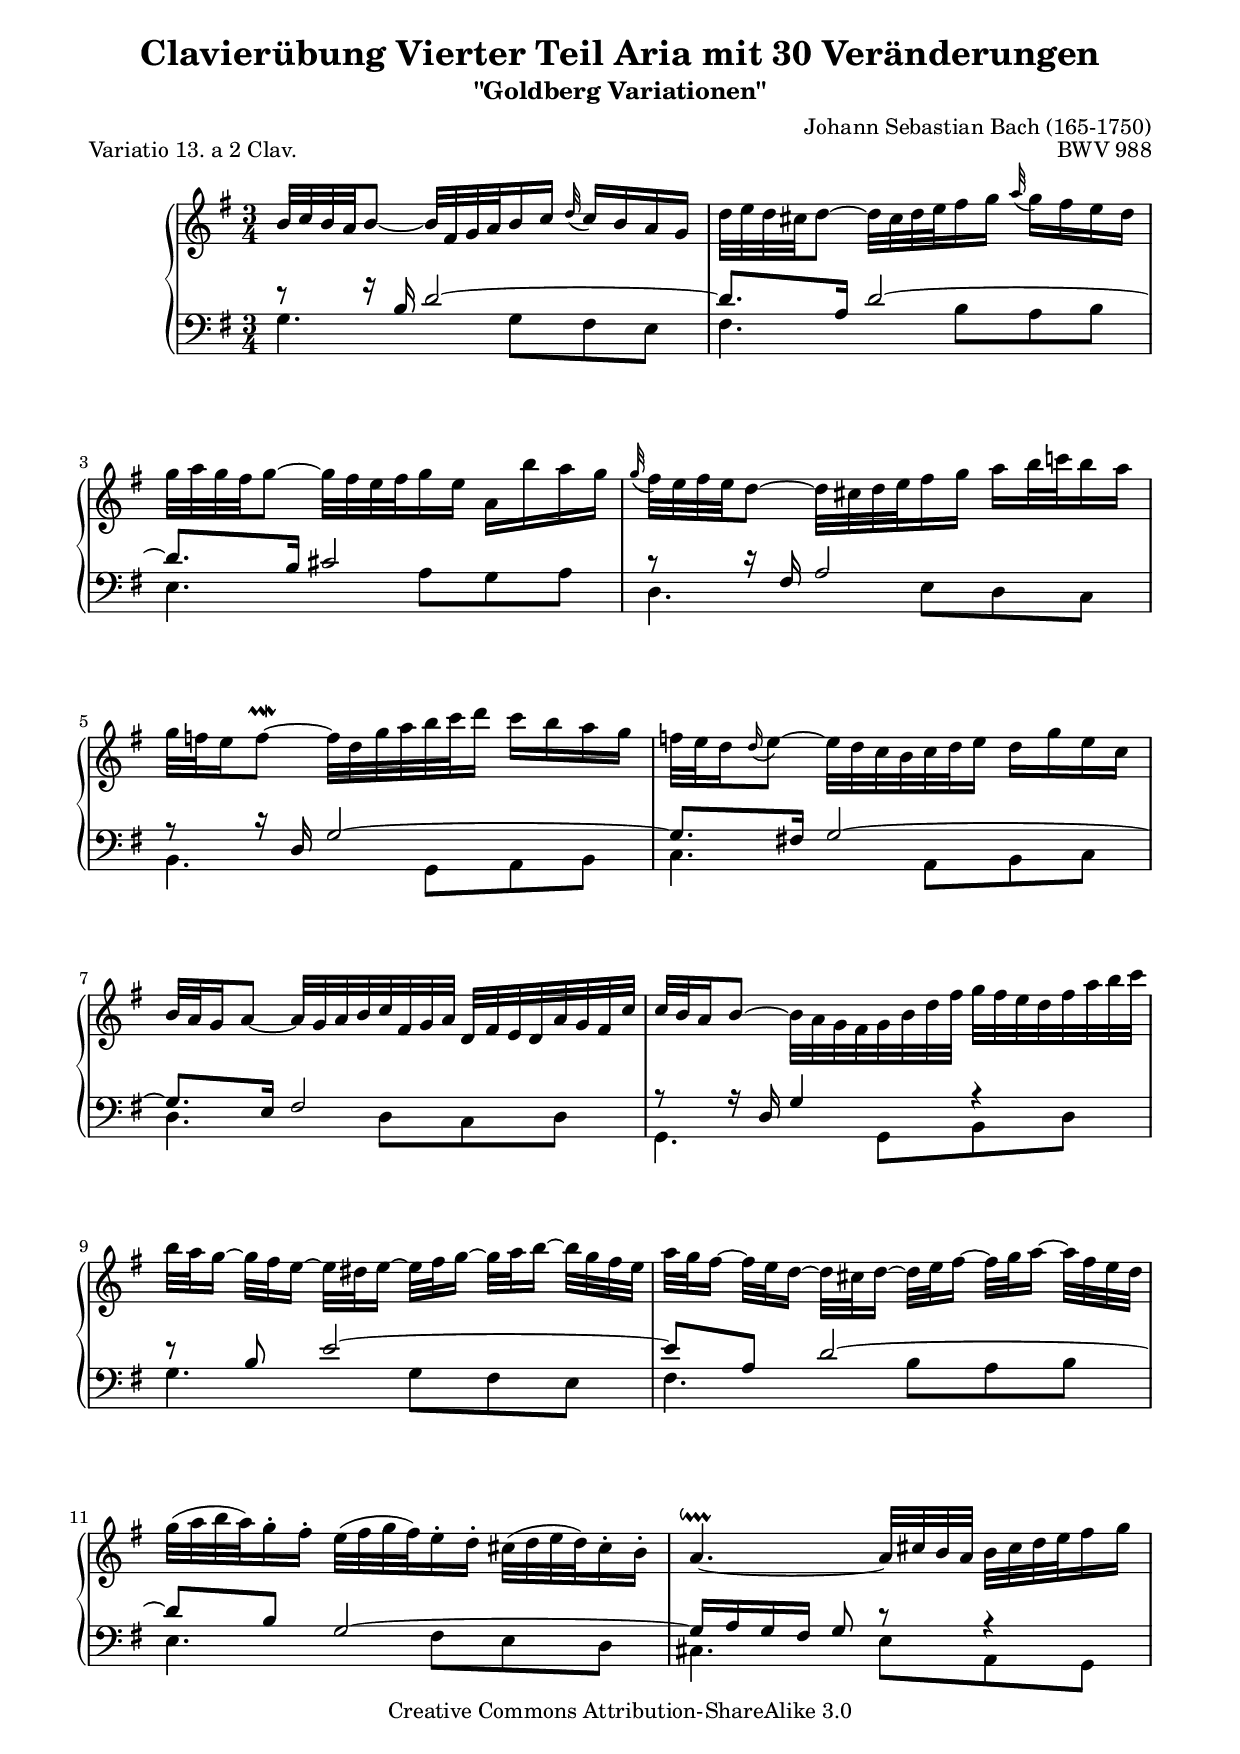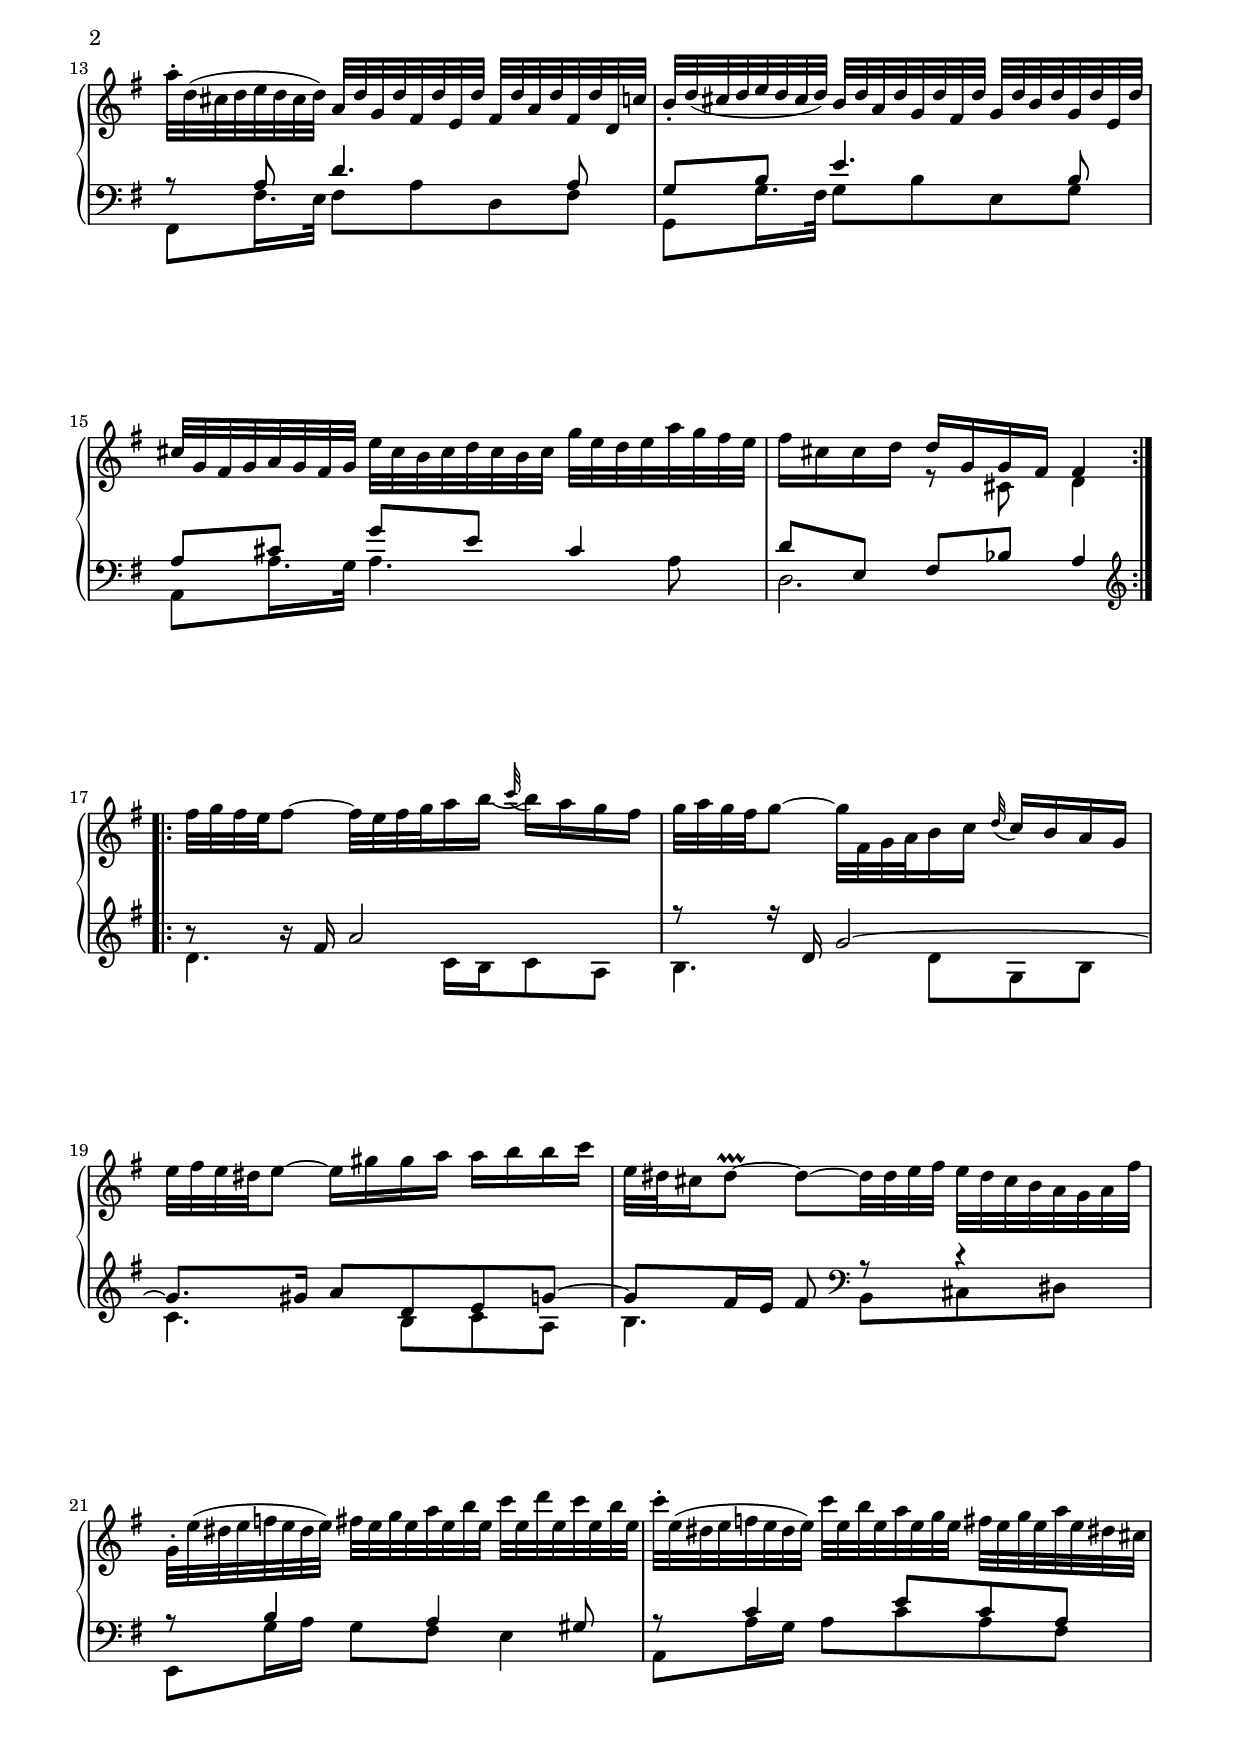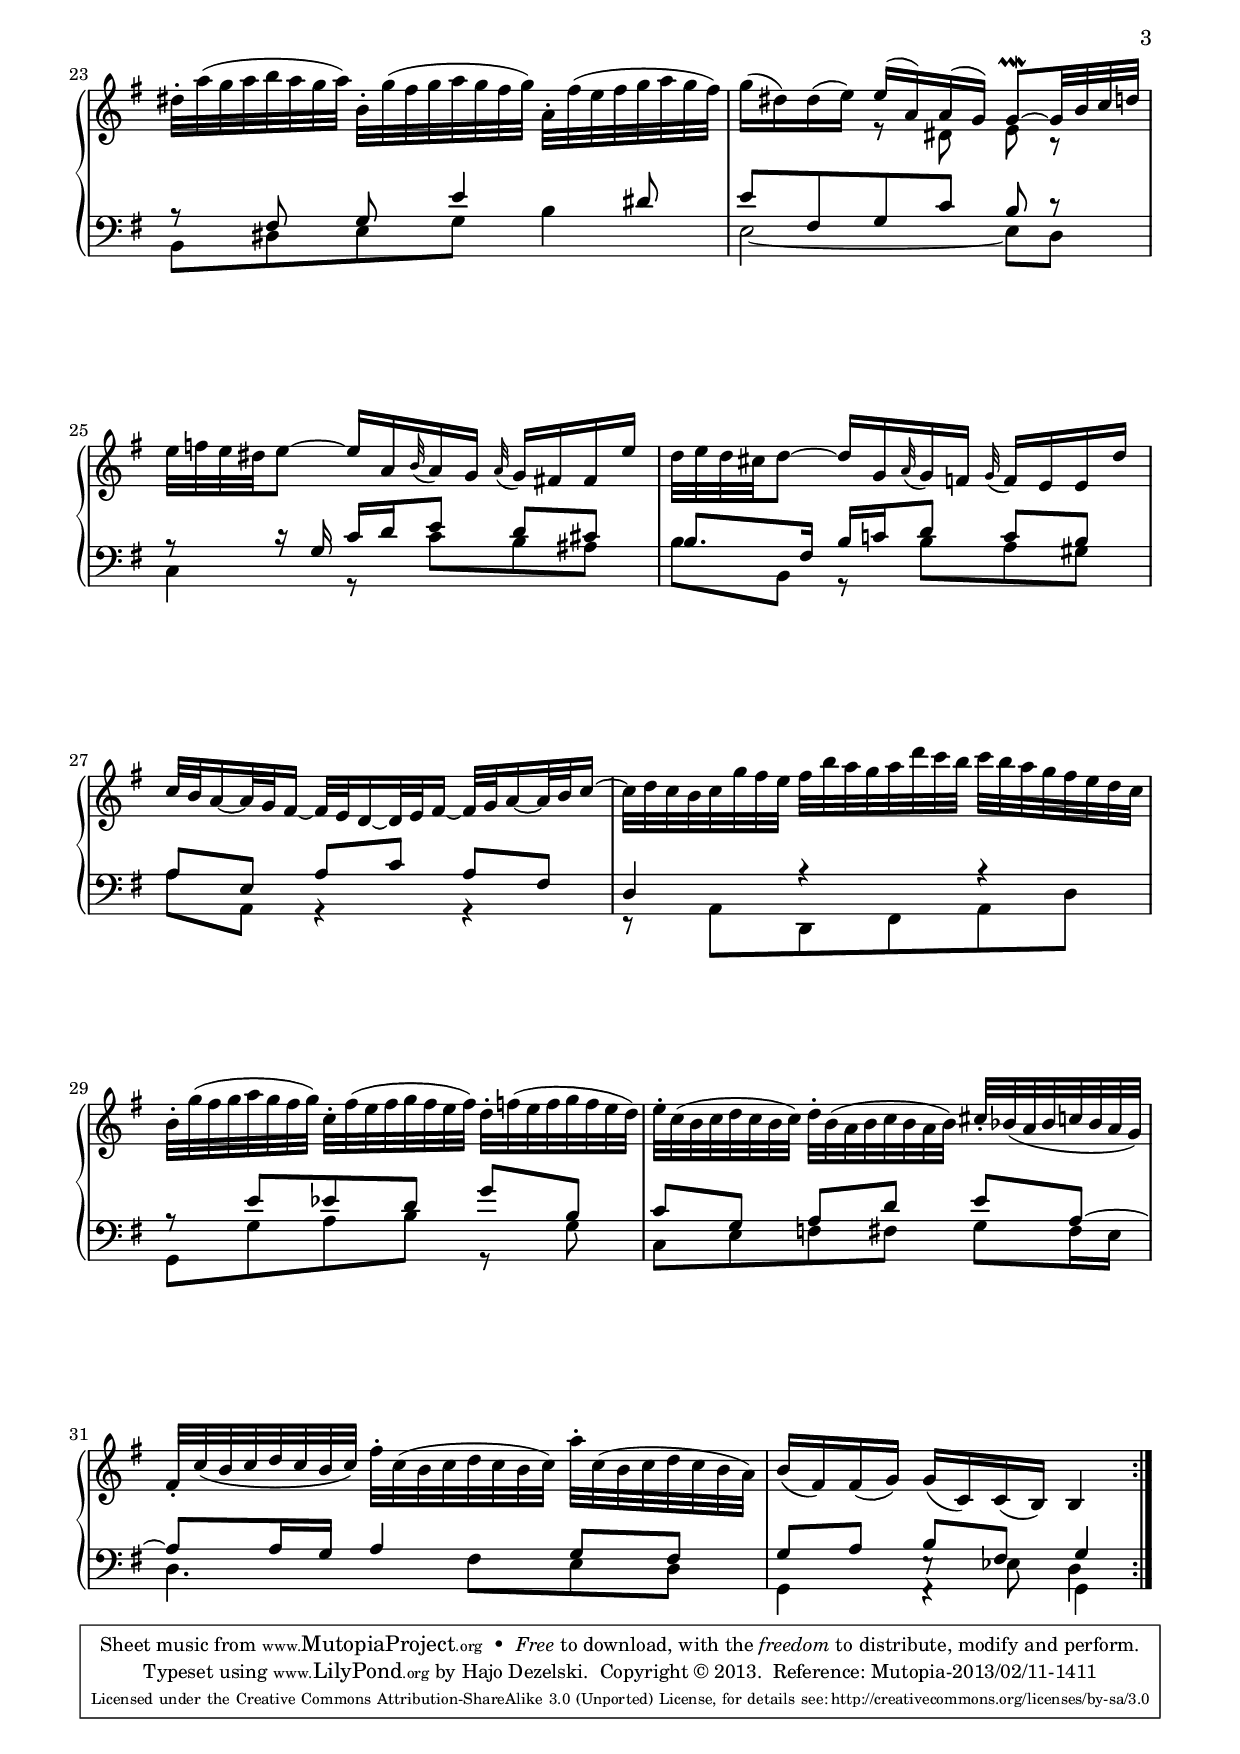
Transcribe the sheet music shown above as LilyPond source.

\version "2.16.1"

\paper {
    obsolete-page-top-space = #0.0  top-system-spacing #'basic-distance = #(/ obsolete-page-top-space staff-space)
    %indent = 0.0
    line-width = 18.0\cm
    ragged-bottom = ##f
    ragged-last-bottom = ##f
}

 %#(set-default-paper-size "a4")

#(set-global-staff-size 19)

\header {
        title = "Clavierübung Vierter Teil Aria mit 30 Veränderungen"
        subtitle = "\"Goldberg Variationen\""
        piece = "Variatio 13. a 2 Clav."
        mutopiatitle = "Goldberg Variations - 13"
        composer = "Johann Sebastian Bach (165-1750)"
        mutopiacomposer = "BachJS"
        opus = "BWV 988"
        date = "1741"
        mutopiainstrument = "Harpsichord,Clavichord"
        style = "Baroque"
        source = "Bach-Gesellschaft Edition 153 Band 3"
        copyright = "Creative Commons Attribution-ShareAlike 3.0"
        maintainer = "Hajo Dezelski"
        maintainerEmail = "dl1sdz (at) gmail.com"
	
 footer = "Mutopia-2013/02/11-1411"
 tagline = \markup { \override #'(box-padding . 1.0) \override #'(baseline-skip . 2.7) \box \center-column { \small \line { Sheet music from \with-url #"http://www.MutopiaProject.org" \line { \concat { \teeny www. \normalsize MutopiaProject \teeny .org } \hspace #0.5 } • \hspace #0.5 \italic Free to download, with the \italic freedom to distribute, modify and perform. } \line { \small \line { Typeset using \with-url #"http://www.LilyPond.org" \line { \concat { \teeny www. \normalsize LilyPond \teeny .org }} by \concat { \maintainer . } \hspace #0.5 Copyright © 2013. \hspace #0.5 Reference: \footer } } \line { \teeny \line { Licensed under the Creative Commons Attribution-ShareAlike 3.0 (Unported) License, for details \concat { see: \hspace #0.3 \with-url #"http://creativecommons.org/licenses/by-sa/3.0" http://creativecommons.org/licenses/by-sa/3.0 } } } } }
}

     soprano =   \relative b' {
    \repeat volta 2 { %begin repeated section
	b32^[ c b a b8 ~ ] b32 [ fis g a b16 c ] \appoggiatura d32  c16 [ b16 a g ] | % 1
        d'32 [ e d cis d8 ~ ] d32 [ cis d e fis16 g ] \appoggiatura  a32 g16 [ fis e d ] | % 2
        g32 [ a g fis g8 ~ ] g32 [ fis e fis g16 e ] a, [ b' a g ] | % 3
        \appoggiatura  g32 fis32 [ e fis e d8 ~ ] d32 [ cis d e fis16 g ] a [ b32 c! b16 a ] | % 4
        
        g32 [ f e16 \once \override Script #'extra-offset = #'(0.0 . 0.8 ) f8 ~ \prallmordent ] f32 [ d g a b c d16 ] c [ b a g ] | % 5
        f32 [ e d16  \appoggiatura d16 e8 ~ ] e32 [ d c b c d e16 ] d [ g e c ] | % 6
        b32 [ a g16 a8 ~ ] a32 [ g a b c fis, g a ] d, [ fis e d a' g fis c' ] | % 7
        c32^[ b a16 b8 ~ ] b32 [ a g fis g b d fis ] g [ fis32 e d fis a b c ] | % 8
        b32 [ a g16 ~] g32 [ fis e16 ~] e32 [ dis e16 ~ ] e32 [fis g16 ~ ] g32 [ a b16 ~ ] b32 [ g fis e ] | % 9
	    a32 [ g fis16 ~ ] fis32 [ e d16 ~ ] d32 [ cis d16 ~] d32 [ e fis16 ~ ] fis32 [ g a16 ~ ] a32 [ fis e d ] | % 10
        g32 [( a b a ) g16-. fis-. ] e32 [( fis g fis ) e16-. d-. ] cis32 [ (d e d ) cis16-. b-. ] | % 11
        a4. ~ \downprall a32 [ cis b a ] b [ cis d e fis16 g ] | % 12
        a32-. [ d, (cis d e d cis d ) ] a [ d g, d' fis, d' e, d' ] fis, [ d' a d fis, d' d, c' ] | % 13
        b32-.^[ d ( cis d e d cis d ) ] b [ d a d g, d' fis, d' ] g, [ d' b d g, d' e, d' ] | % 14
        cis32 [ g fis g a g fis g ] e' [ cis b cis d cis b cis ] g' [ e d e a g fis e ] | % 15
        <<{fis16_[ cis cis d ] d [ g, g fis ] fis4 }\\{s4 r8 cis d4} >>| % 16
    } %end of repeated section
  
    \repeat volta 2 { %begin repeated section<
        fis'32 [ g fis e fis8 ~ ] fis32 [ e fis g a16 b_~ ] \appoggiatura  c32 b16 [ a g fis ] | % 17
        g32 [ a g fis g8 ~ ] g32 [ fis, g a b16 c ] \appoggiatura  d32 c16 [ b a g ] | % 18
        e'32 [ fis e dis e8 ~ ] e16 [ gis gis a ] a [ b b c ]  | % 19
        e,32 [ dis cis16 dis8 ~ \prallprall ] dis8 ~ [ dis32 dis e fis ] e [ dis cis b a g a fis' ] | % 20
        g,32-. [ e'(  dis e f e dis e )] fis [ e g e a e b' e, ] c' [ e, d' e, c' e, b' e, ] | % 21
        c'32-. [ e,( dis e f e dis e )] c' [ e, b' e, a e g e ] fis [ e g e a e dis! cis ] | % 22
        dis32-. [ a' ( g a b a g a )] b,-. [ g' ( fis g a g fis g ) ] a,-. [ fis'( e fis g a g fis ) ] | % 23
        <<{ g16 _[( dis ) dis  (e ) ] e [( a,) a ( g ) ] g8^~ \prallmordent [ g32 b c d ]| }\\{s4 r8 dis,\noBeam e r8 |}>>  % 24
        e'32 [ f e dis e8 ~ ] \once \override Beam #'positions = #'(5.5 . 3.5) e16^[ a, \appoggiatura  b32  a16 g ] \appoggiatura  a32 \once \override Beam #'positions = #'(3.5 . 5.2) g16 [ fis! fis e' ] | % 25
        d32 [ e d cis d8 ~ ] d16 [ g, \appoggiatura  a32 g16 f ] \appoggiatura  g32 f16 [ e e d' ] | % 26
        c32 [ b a16 ~ a32 g fis16 ~ ] fis32 [ e d16 ~ d32 e fis16 ~ ] fis32 [ g a16 ~ a32 b c16 ~] | % 27
        c32 [ d c b c g' fis e ] fis [ b a g a d c b ] c [ b a g fis e d c ] | % 28
        b32-. [ g' ( fis g a g fis g ) ] c,-. [ fis ( e fis g fis e fis ) ] d-. [ f (e f g f e d ) ] | % 29
        e32-. [ c ( b c d c b c ) ] d-. [ b ( a b c b a b ) ] cis-. [ bes ( a bes c bes a g ) ] | % 30
        fis32-. [ c' ( b c d c b c )] fis-. [ c ( b c d c b c ) ] a'-. [ c, ( b c d c b a ) ] | % 31
        b16 [ ( fis ) fis (g) ] g [ (c,) c  (b) ] b4  | % 32
    } %end repeated section
}


%%
%% Bass Clef
%% 

bassOne = \relative b {
	\repeat volta 2 { %begin repeated section
	\stemUp
        r8 r16 b16 d2 ~ | % 1
        d8. [ a16 ] d2 ~ | % 2
        d8. [ b16 ] cis2 | % 3
        r8 r16 fis,16 a2 | % 4
        r8 r16 d,16 g2 ~ | % 5
        g8. [ fis!16 ] g2 ~ | % 6
        g8. [ e16 ] fis2 | % 7
        r8 r16 d16 g4 r4 | % 8
        r8 b8 e2 ~| % 9
        e8 [ a, ] d2 ~ | % 10
        d8  [ b ] g2 ~ | % 11
        g16 [ a g fis ] g8 r8 r4 | % 12
        r8 a8 d4. a8 | % 13
        g8 [ b ] e4. b8 | % 14
        a8 [ cis ] g' [ e ] cis4 | % 15
        d8 [ e, ] fis [ bes ] a4 | % 16
    } %end of repeated section
  
    \repeat volta 2 { %begin repeated section
        \clef "treble" b'8\rest b16\rest fis16 a2 | % 17
        r8 r16 d,16 g2 ~ | % 18
        g8. [ gis16 ] a8 [ d, e g ~ ] | % 19
        g8 [ fis16 e ] fis8 \clef "bass" r8 r4 | % 20
        r8 b,4 a4 gis8 | % 21
        r8 c4 e8 [ c a ] | % 22
        r8 fis\noBeam g e'4 dis8 | % 23
        e8 [ fis,  g  c ] b r8 | % 24
        r8 r16 g16 c [ d e8 ] d8 [ cis ] | % 25
        b8. [ fis16 ] b [ c! d8 ] c [ b ] | % 26
        a8 [ e ] a [ c ] a [ fis ] | % 27
        d4 r4 r4 | % 2
        r8 e' [ es d ] g [ b, ] | % 29
        c8 [ g ] a [ d ] e [ a, ~ ] | % 30
        a8 [ a16 g ] a4 g8 [ fis ] | % 31
        <<{ \stemUp g8 [ a] b [ fis ] g4 | } \\ { \stemDown s4 e8\rest es \shiftOnn d4 | } \\ {\stemDown g,4 f4\rest  \stemDown  g| }>> % 32
  
    } %end repeated section
}

bassTwo = \relative g {
    \repeat volta 2 { %begin repeated section
	\stemDown	    
		g4. g8 [ fis e ] | % 1
        fis4. b8 [a  b ] | % 2
        e,4. a8 [ g  a ] | % 3
        d,4. e8 [ d  c ] | % 4
        b4. g8 [a  b ] | % 5
        c4. a8 [ b  c ] | % 6
        d4. d8 [ c  d ] | % 7
        g,4. g8 [ b  d ] | % 8
        g4. g8 [ fis e ] | % 9
        fis4. b8 [ a  b ] | % 10
        e,4. fis8 [ e d ] | % 11
        cis4. e8 [ a, g ] | % 12
        fis8 [ fis'16. e32 ] fis8 [ a d, fis ] | % 13
        g,8 [ g'16. fis32 ] g8 [ b e, g ] | % 14
        a,8 [ a'16. g32 ] a4. a8 | % 15
        d,2. | % 16
    } %end of repeated section
  
    \repeat volta 2 { %begin repeated section
    	\clef "treble" d'4. c16 [ b  c8  a ] | % 17
        b4. d8 [ g, b ] | % 18
        c4. b8 [ c a ] | % 19
        b4. b,8 [ cis dis ] | % 20
        e,8 [ g'16 a ] g8 [ fis ] e4 | % 21
        a,8 [ a'16 g ] a8 [ c a fis ] | % 22
        b,8 [ dis  e  g ] b4 | % 23
        e,2 ~ e8 [ d ] | % 24
        c4 r8 c'8 [ b ais ] | % 25
         b8 [ b,] r8 b' [ a  gis ] | % 26
        a8 [ a, ] r4 r4 | % 27
        r8 a8 [ d, fis  a  d ] | % 28
        g,8 [ g' a b ] r8 g8 | % 29
        c,8 [ e  f  fis ] g [ fis16 e ] | % 30
        d4. fis8 [ e  d ] | % 31
        s2.| % 32
 
    } %end repeated section
}

systemBreaks = {
	\repeat unfold 16 { s2. \noBreak s2.} % systems 1-16
}

bass = << \bassOne \\ \bassTwo \\ \systemBreaks >>

%% Merge score - Piano staff

\score {
    \context PianoStaff <<
        \set PianoStaff.midiInstrument = "harpsichord"
        \new Staff = "upper" { \clef "treble" \key g \major \time 3/4 \soprano  }
        \new Staff = "lower"  { \clef "bass" \key g \major \time 3/4 \bass }
    >>
    \layout{  }
    \midi { }

}
